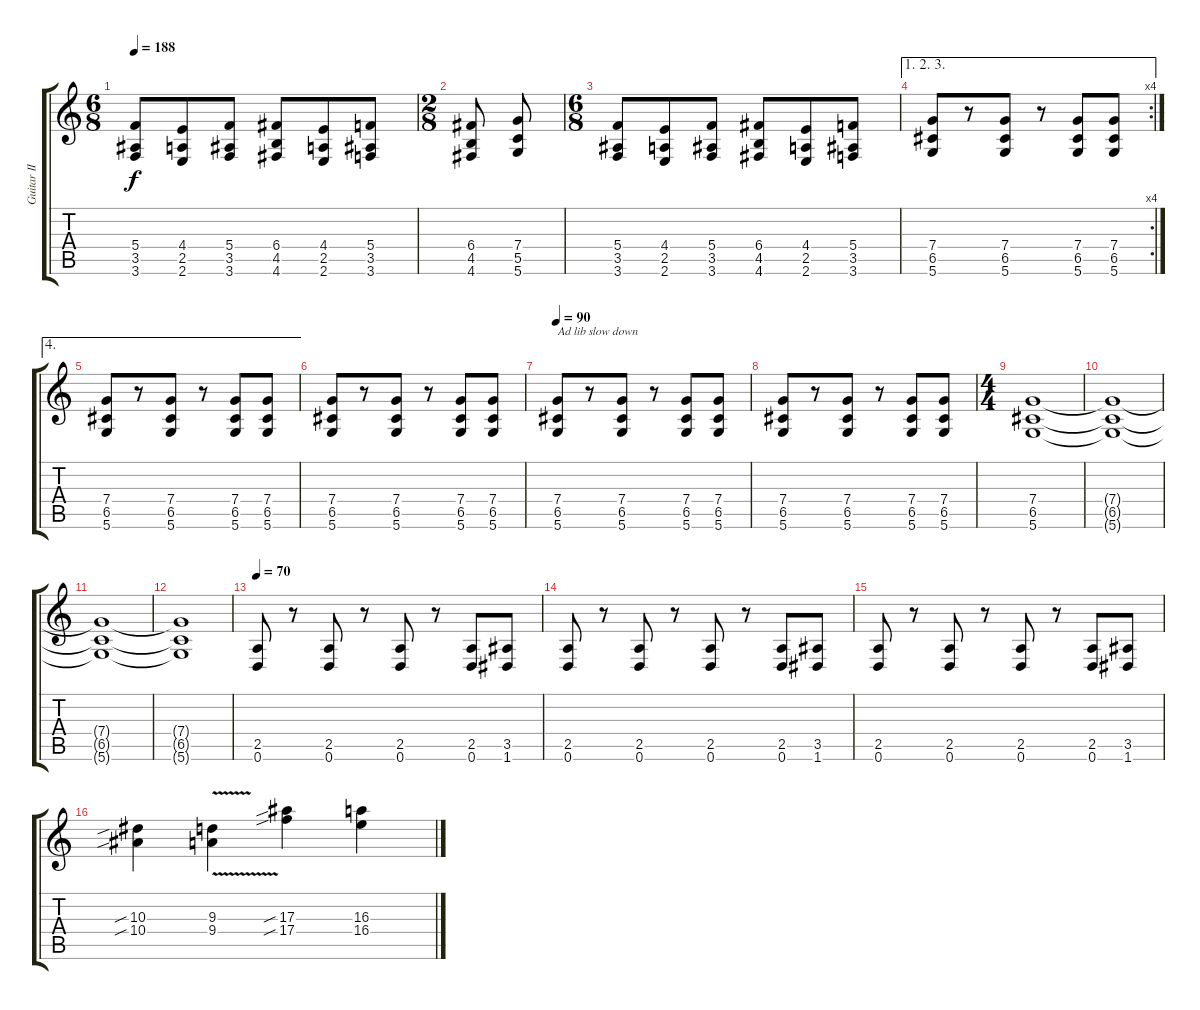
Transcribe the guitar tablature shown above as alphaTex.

\track ("Guitar II" "Guitar II") {instrument distortionguitar}
\staff {score tabs}
\tuning (D4 A3 F3 C3 G2 D2) {hide}
\ts (6 8)
\tempo 188
\clef g2
\ks c
(5.4 3.5 3.6).8{dy f} (4.4 2.5 2.6).8 (5.4 3.5 3.6).8 (6.4 4.5 4.6).8 (4.4 2.5 2.6).8 (5.4 3.5 3.6).8 |
\ts (2 8)
(6.4 4.5 4.6).8 (7.4 5.5 5.6).8 |
\ts (6 8)
(5.4 3.5 3.6).8 (4.4 2.5 2.6).8 (5.4 3.5 3.6).8 (6.4 4.5 4.6).8 (4.4 2.5 2.6).8 (5.4 3.5 3.6).8 |
\ae (1 2 3)
\rc 4
(7.4 6.5 5.6).8 r.8 (7.4 6.5 5.6).8 r.8 (7.4 6.5 5.6).8 (7.4 6.5 5.6).8 |
\ae 4
(7.4 6.5 5.6).8 r.8 (7.4 6.5 5.6).8 r.8 (7.4 6.5 5.6).8 (7.4 6.5 5.6).8 |
(7.4 6.5 5.6).8 r.8 (7.4 6.5 5.6).8 r.8 (7.4 6.5 5.6).8 (7.4 6.5 5.6).8 |
\tempo 90
(7.4 6.5 5.6).8{txt "Ad lib slow down"} r.8 (7.4 6.5 5.6).8 r.8 (7.4 6.5 5.6).8 (7.4 6.5 5.6).8 |
(7.4 6.5 5.6).8 r.8 (7.4 6.5 5.6).8 r.8 (7.4 6.5 5.6).8 (7.4 6.5 5.6).8 |
\ts (4 4)
(7.4 6.5 5.6).1 |
(7.4{t} 6.5{t} 5.6{t}).1 |
(7.4{t} 6.5{t} 5.6{t}).1 |
(7.4{t} 6.5{t} 5.6{t}).1 |
\tempo 70
(2.5 0.6).8 r.8 (2.5 0.6).8 r.8 (2.5 0.6).8 r.8 (2.5 0.6).8 (3.5 1.6).8 |
(2.5 0.6).8 r.8 (2.5 0.6).8 r.8 (2.5 0.6).8 r.8 (2.5 0.6).8 (3.5 1.6).8 |
(2.5 0.6).8 r.8 (2.5 0.6).8 r.8 (2.5 0.6).8 r.8 (2.5 0.6).8 (3.5 1.6).8 |
(10.3{sib} 10.4{sib}).4 (9.3{v} 9.4{v}).4 (17.3{sib} 17.4{sib}).4 (16.3 16.4).4
